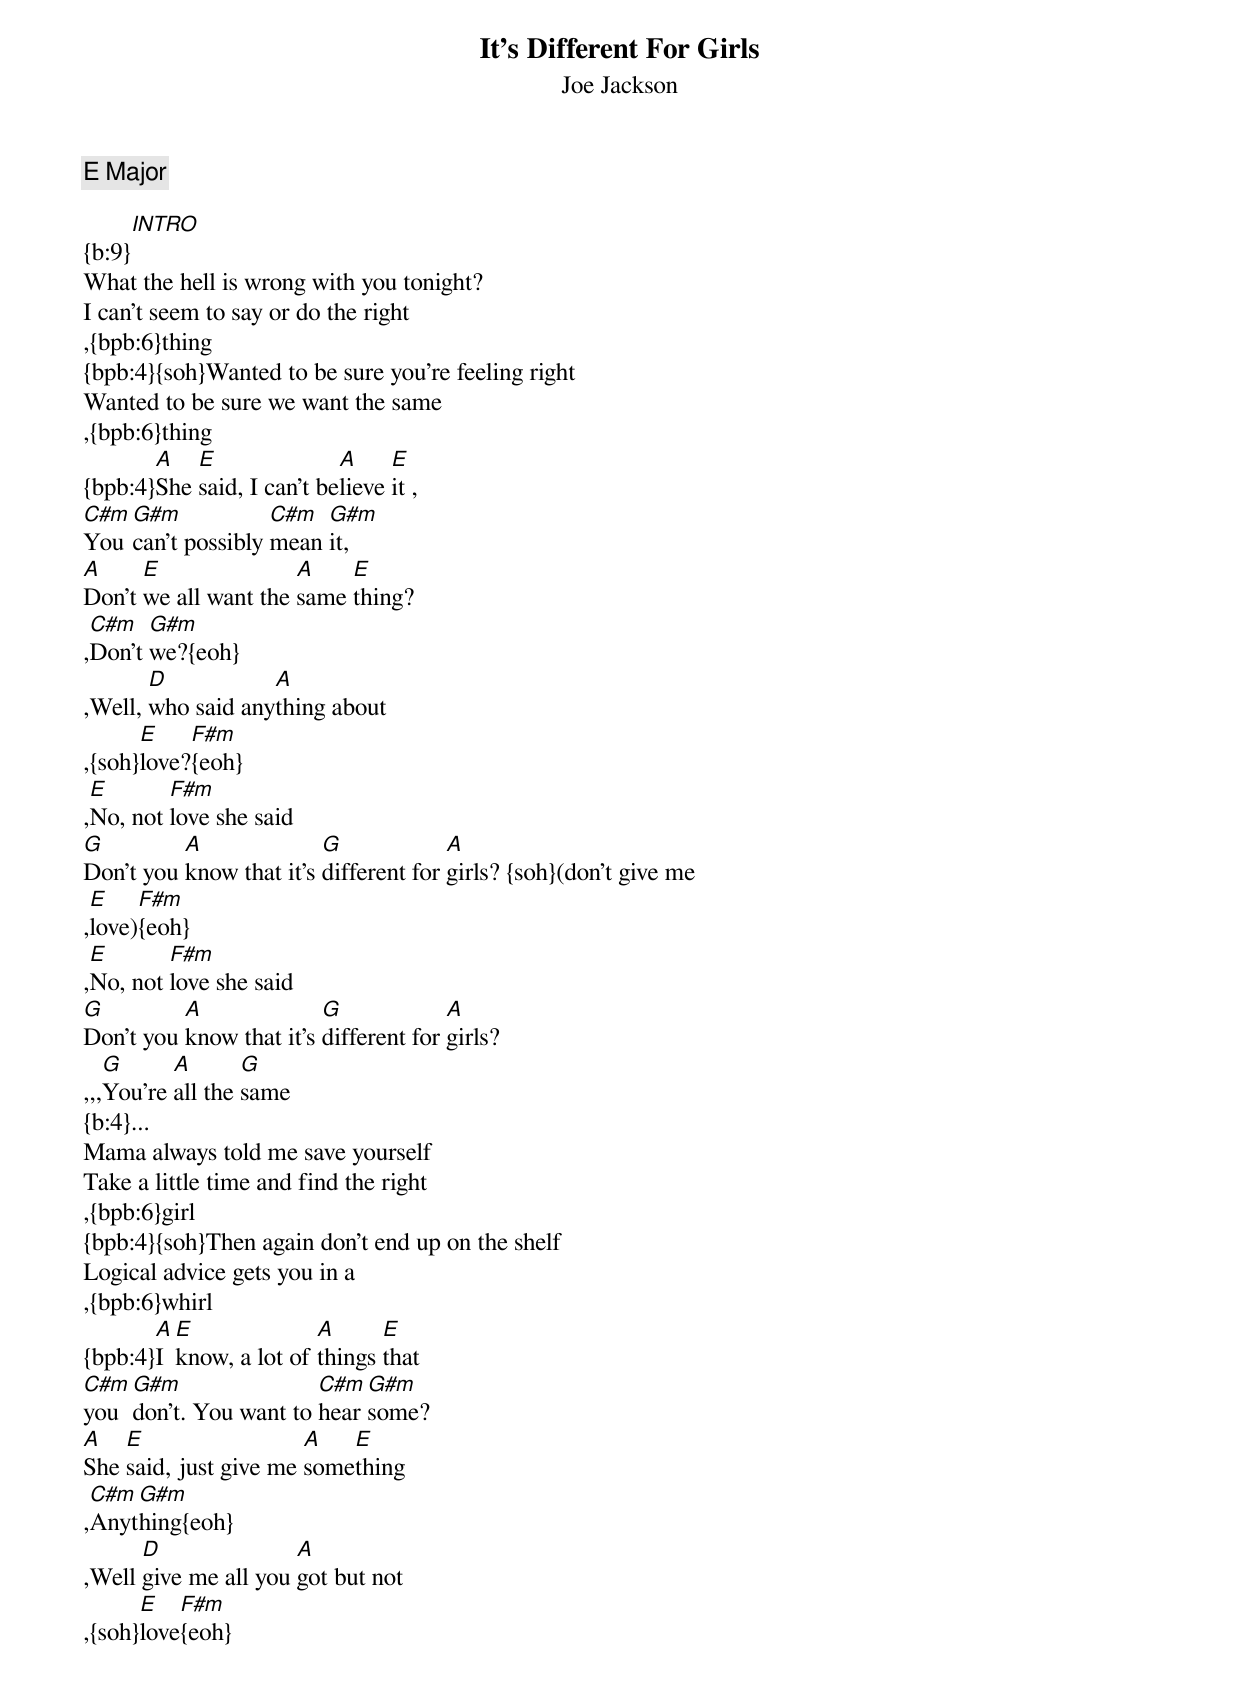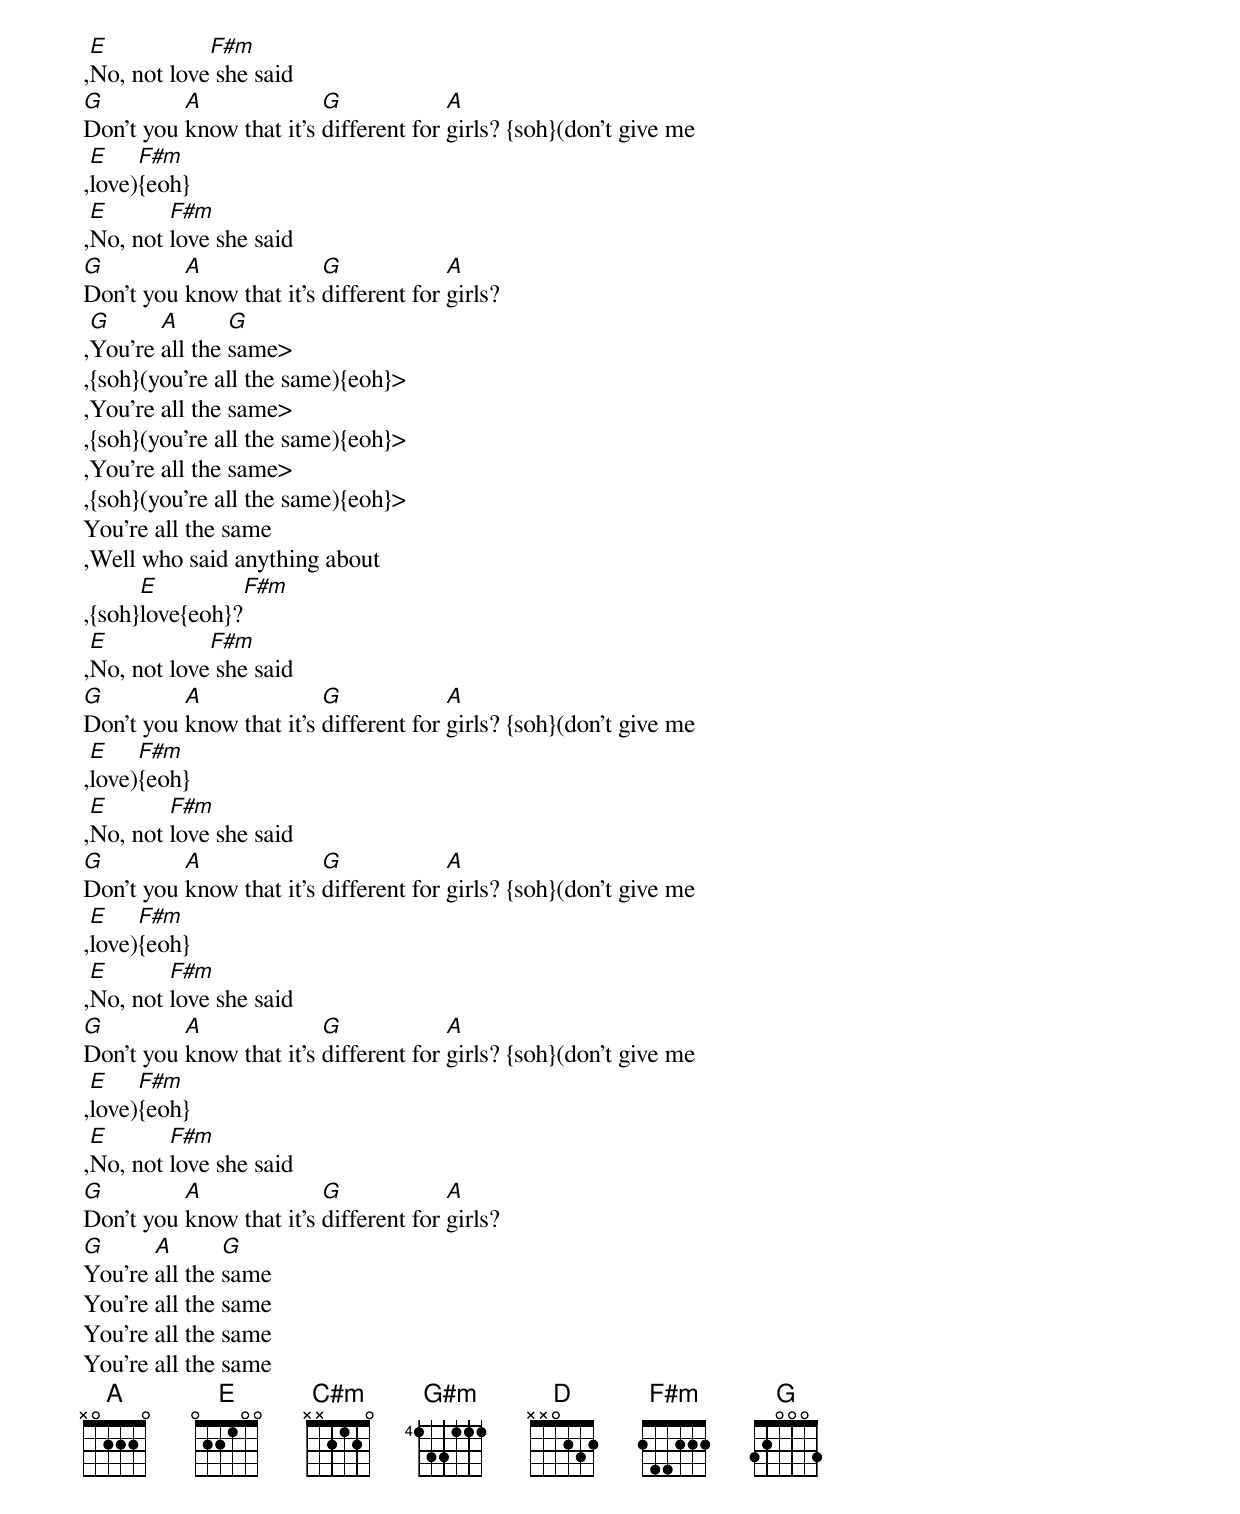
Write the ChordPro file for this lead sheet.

{t:It’s Different For Girls}
{st:Joe Jackson}
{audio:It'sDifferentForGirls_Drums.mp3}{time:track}
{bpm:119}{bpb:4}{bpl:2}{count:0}
{c:E Major}

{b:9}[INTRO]
What the hell is wrong with you tonight?
I can't seem to say or do the right
,{bpb:6}thing
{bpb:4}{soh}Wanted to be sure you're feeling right
Wanted to be sure we want the same
,{bpb:6}thing
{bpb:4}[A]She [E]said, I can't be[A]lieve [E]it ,
[C#m]You [G#m]can't possibly [C#m]mean [G#m]it,
[A]Don't [E]we all want the [A]same [E]thing?
,[C#m]Don't [G#m]we?{eoh}
,Well, [D]who said any[A]thing about
,{soh}[E]love?[F#m]{eoh}
,[E]No, not [F#m]love she said
[G]Don't you [A]know that it's [G]different for [A]girls? {soh}(don’t give me
,[E]love)[F#m]{eoh}
,[E]No, not [F#m]love she said
[G]Don't you [A]know that it's [G]different for [A]girls?
,,,[G]You're [A]all the [G]same
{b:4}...
Mama always told me save yourself
Take a little time and find the right
,{bpb:6}girl
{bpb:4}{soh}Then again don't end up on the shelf
Logical advice gets you in a
,{bpb:6}whirl
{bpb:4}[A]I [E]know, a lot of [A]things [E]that
[C#m]you [G#m]don't. You want to [C#m]hear [G#m]some?
[A]She [E]said, just give me [A]some[E]thing
,[C#m]Anyt[G#m]hing{eoh}
,Well [D]give me all you [A]got but not
,{soh}[E]love[F#m]{eoh}
,[E]No, not love[F#m] she said
[G]Don't you [A]know that it's [G]different for [A]girls? {soh}(don’t give me
,[E]love)[F#m]{eoh}
,[E]No, not [F#m]love she said
[G]Don't you [A]know that it's [G]different for [A]girls?
,[G]You're [A]all the [G]same>
,{soh}(you’re all the same){eoh}>
,You're all the same>
,{soh}(you’re all the same){eoh}>
,You're all the same>
,{soh}(you’re all the same){eoh}>
You're all the same
,Well who said anything about
,{soh}[E]love{eoh}?[F#m]
,[E]No, not love[F#m] she said
[G]Don't you [A]know that it's [G]different for [A]girls? {soh}(don’t give me
,[E]love)[F#m]{eoh}
,[E]No, not [F#m]love she said
[G]Don't you [A]know that it's [G]different for [A]girls? {soh}(don’t give me
,[E]love)[F#m]{eoh}
,[E]No, not [F#m]love she said
[G]Don't you [A]know that it's [G]different for [A]girls? {soh}(don’t give me
,[E]love)[F#m]{eoh}
,[E]No, not [F#m]love she said
[G]Don't you [A]know that it's [G]different for [A]girls?
[G]You're [A]all the [G]same
You're all the same
You're all the same
You're all the same
